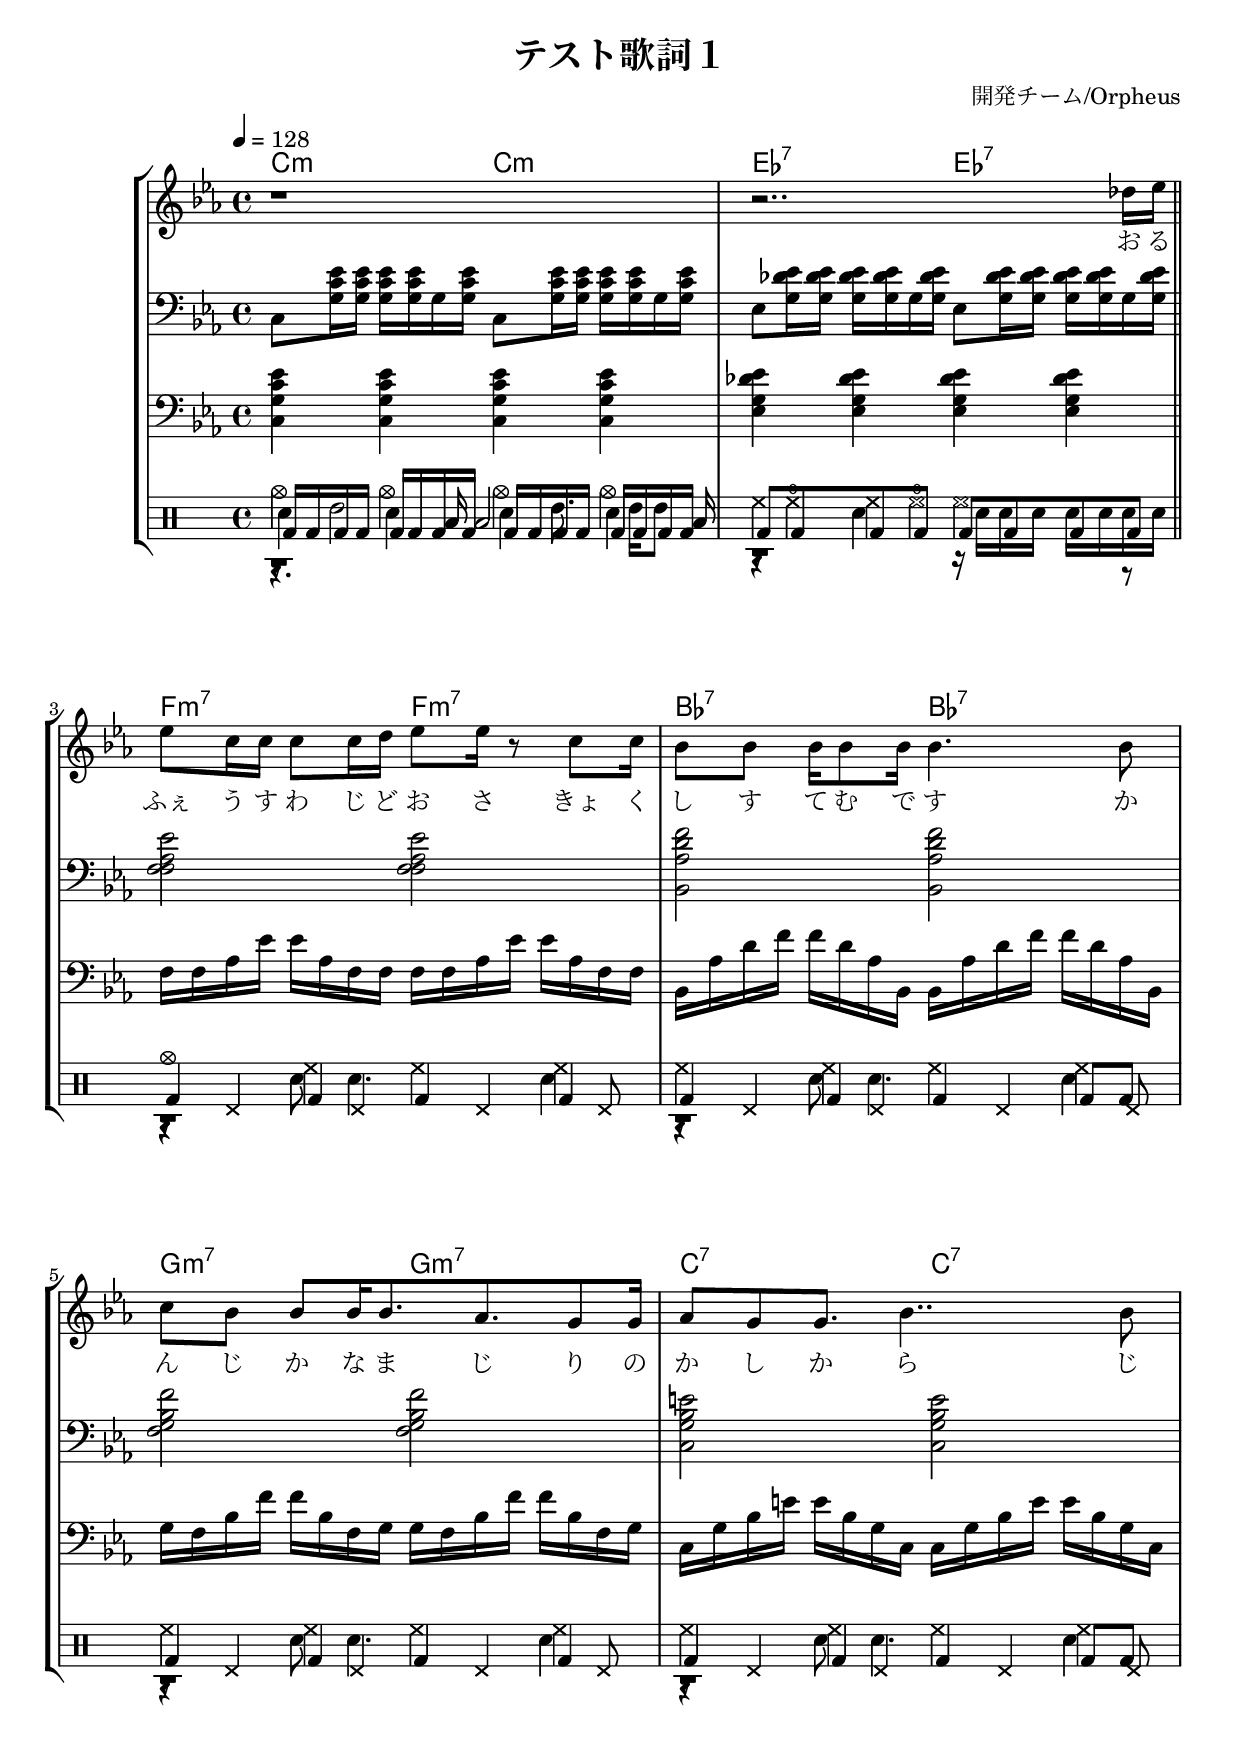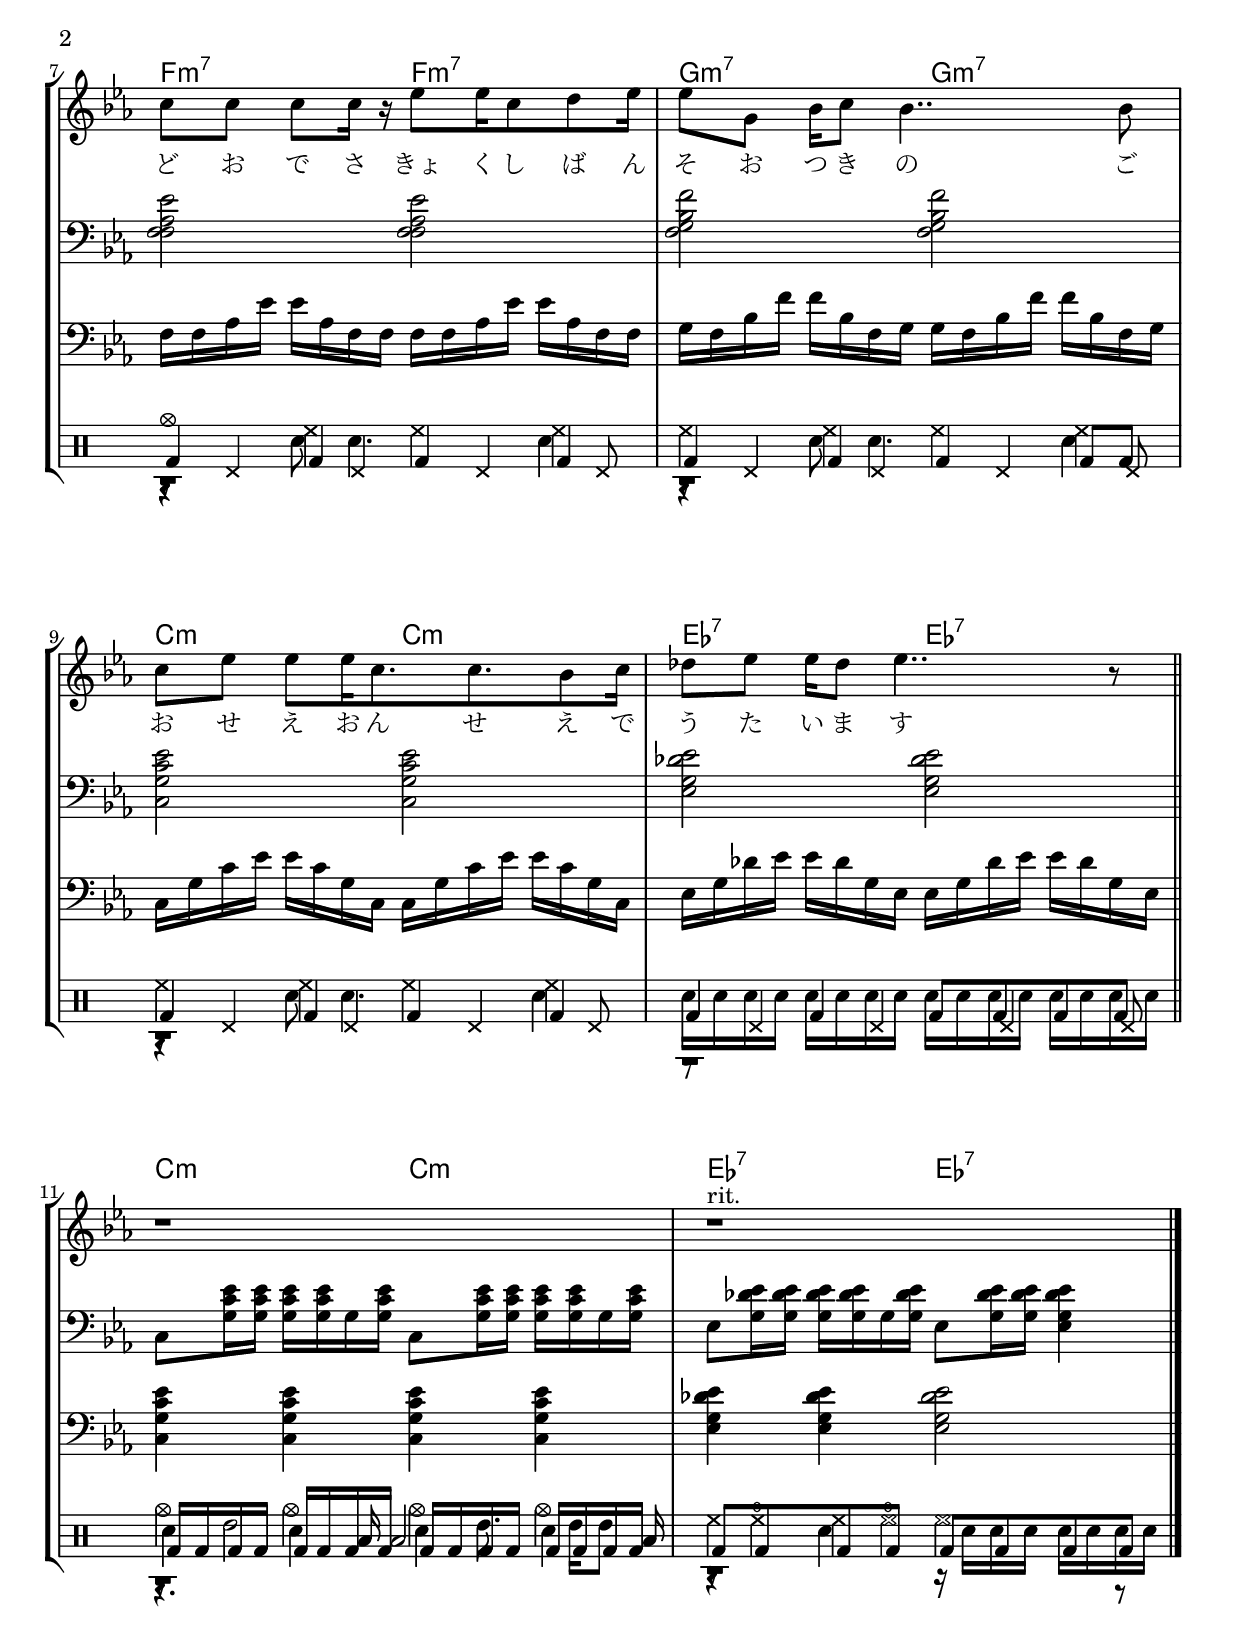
\version "2.12.1"

\header {
	title = \markup {テスト歌詞１}
	composer = \markup \center-column {開発チーム/Orpheus}
}

harmony = \chordmode {
	c2:m c:m es:7 es:7 

	f:min7 f:min7 bes:7 bes:7 g:min7 g:min7 c:7 c:7 f:min7 f:min7 g:min7 g:min7 c:m c:m es:7 es:7 

	c:m c:m es:7 es:7 
}

melody = {
	\key es \major
	\tempo 4 = 128
	r1 | r2.. 
	\set Staff.midiInstrument = #"fss0.42"
	des''16  es''16 
	es''8  c''16  c''16  c''8  c''16  d''16  es''8  es''16  r8  c''8  c''16 
	bes'8  bes'8  bes'16  bes'8  bes'16  bes'4.  bes'8 
	c''8  bes'8  bes'8  bes'16  bes'8.  as'8.  g'8  g'16 
	as'8  g'8  g'8.  bes'4..  bes'8 
	c''8  c''8  c''8  c''16  r16  es''8  es''16  c''8  d''8  es''16 
	es''8  g'8  bes'16  c''8  bes'4..  bes'8 
	c''8  es''8  es''8  es''16  c''8.  c''8.  bes'8  c''16 
	des''8  es''8  es''16  des''8  es''4..  	r8 	r1 | r1^"rit." \bar "|."
}

words = \lyricmode {
	
	お  る  ふぇ  う  す  わ  じ  ど  お  さ  きょ  く  し  す  て  む  で  す  か  ん  じ  か  な  ま  じ  り  の  か  し  か  ら  じ  ど  お  で  さ  きょ  く  し  ば  ん  そ  お  つ  き  の  ご  お  せ  え  お  ん  せ  え  で  う  た  い  ま  す  
	
}

tempochange = {
	\tempo 4 = 128
	r1 | r1 \bar "||"
	\tempo 4 = 128
	r1 | r1 | r1 | r1 | r1 | r1 | r1 | r1 \bar "||"
	\tempo 4 = 128
	r1 | \tempo 4 = 96 r2 \tempo 4 = 85 r2 \bar "|."
}

mainacc = {
	\clef bass
	\set Staff.midiInstrument = #"FX 1 (rain)"
	\key es \major
	\tempo 4 = 128
	c8 <g c' es'>16 <g c' es'>16   <g c' es'>16 <g c' es'>16   g16 <g c' es'>16
	c8 <g c' es'>16 <g c' es'>16   <g c' es'>16 <g c' es'>16   g16 <g c' es'>16
	es8 <g des' es'>16 <g des' es'>16   <g des' es'>16 <g des' es'>16   g16 <g des' es'>16
	es8 <g des' es'>16 <g des' es'>16   <g des' es'>16 <g des' es'>16   g16 <g des' es'>16
	\bar "||"

	\set Staff.midiInstrument = #"FX 1 (rain)"
	<f f as es'>2
	<f f as es'>2
	<bes, as d' f'>2
	<bes, as d' f'>2
	<g f bes f'>2
	<g f bes f'>2
	<c g bes e'>2
	<c g bes e'>2
	<f f as es'>2
	<f f as es'>2
	<g f bes f'>2
	<g f bes f'>2
	<c g c' es'>2
	<c g c' es'>2
	<es g des' es'>2
	<es g des' es'>2
	\bar "||"

	\set Staff.midiInstrument = #"FX 1 (rain)"
	c8 <g c' es'>16 <g c' es'>16   <g c' es'>16 <g c' es'>16   g16 <g c' es'>16
	c8 <g c' es'>16 <g c' es'>16   <g c' es'>16 <g c' es'>16   g16 <g c' es'>16
	es8 <g des' es'>16 <g des' es'>16   <g des' es'>16 <g des' es'>16   g16 <g des' es'>16
	es8 <g des' es'>16 <g des' es'>16 <es g des' es'>4
	\bar "|."
}

subacc = {
	\clef bass
	\set Staff.midiInstrument = #"Orchestra Hit"
	\key es \major
	\tempo 4 = 128
	<c g c' es'>4 <c g c' es'>4
	<c g c' es'>4 <c g c' es'>4
	<es g des' es'>4 <es g des' es'>4
	<es g des' es'>4 <es g des' es'>4
	\bar "||"

	\set Staff.midiInstrument = #"Trumpet"
	f16 f as es' es' as f f
	f16 f as es' es' as f f
	bes,16 as d' f' f' d' as bes,
	bes,16 as d' f' f' d' as bes,
	g16 f bes f' f' bes f g
	g16 f bes f' f' bes f g
	c16 g bes e' e' bes g c
	c16 g bes e' e' bes g c
	f16 f as es' es' as f f
	f16 f as es' es' as f f
	g16 f bes f' f' bes f g
	g16 f bes f' f' bes f g
	c16 g c' es' es' c' g c
	c16 g c' es' es' c' g c
	es16 g des' es' es' des' g es
	es16 g des' es' es' des' g es
	\bar "||"

	\set Staff.midiInstrument = #"Orchestra Hit"
	<c g c' es'>4 <c g c' es'>4
	<c g c' es'>4 <c g c' es'>4
	<es g des' es'>4 <es g des' es'>4
	<es g des' es'>2
	\bar "|."
}

percA = {
	\drummode {
	r1  |hh4 hh4 hh2  \bar "||"
	r4 hh4 hh4 hh4  |hh4 hh4 hh4 hh4  |hh4 hh4 hh4 hh4  |hh4 hh4 hh4 hh4  |r4 hh4 hh4 hh4  |hh4 hh4 hh4 hh4  |hh4 hh4 hh4 hh4  |r1  \bar "||"
	r1  |hh4 hh4 hh2  \bar "|."
	}
}

percB = {
	\drummode {
	sn4 sn4 sn4 sn4  |r4 sn4 r16 sn16 sn16 sn16 sn16 sn16 sn16 sn16  \bar "||"
	r4 sn8 sn4. sn4  |r4 sn8 sn4. sn4  |r4 sn8 sn4. sn4  |r4 sn8 sn4. sn4  |r4 sn8 sn4. sn4  |r4 sn8 sn4. sn4  |r4 sn8 sn4. sn4  |sn16 sn16 sn16 sn16 sn16 sn16 sn16 sn16 sn16 sn16 sn16 sn16 sn16 sn16 sn16 sn16  \bar "||"
	sn4 sn4 sn4 sn4  |r4 sn4 r16 sn16 sn16 sn16 sn16 sn16 sn16 sn16  \bar "|."
	}
}

percC = {
	\drummode {
	bd16 bd16 bd16 bd16 bd16 bd16 bd16 bd16 bd16 bd16 bd16 bd16 bd16 bd16 bd16 bd16  |bd8 bd8 bd8 bd8 bd8 bd8 bd8 bd8  \bar "||"
	bd4 bd4 bd4 bd4  |bd4 bd4 bd4 bd8 bd8  |bd4 bd4 bd4 bd4  |bd4 bd4 bd4 bd8 bd8  |bd4 bd4 bd4 bd4  |bd4 bd4 bd4 bd8 bd8  |bd4 bd4 bd4 bd4  |bd4 bd4 bd8 bd8 bd8 bd8  \bar "||"
	bd16 bd16 bd16 bd16 bd16 bd16 bd16 bd16 bd16 bd16 bd16 bd16 bd16 bd16 bd16 bd16  |bd8 bd8 bd8 bd8 bd8 bd8 bd8 bd8  \bar "|."
	}
}

percD = {
	\drummode {
	r1  |r8 hho4 hho2 r8  \bar "||"
	r8 hhp4 hhp4 hhp4 hhp8  |r8 hhp4 hhp4 hhp4 hhp8  |r8 hhp4 hhp4 hhp4 hhp8  |r8 hhp4 hhp4 hhp4 hhp8  |r8 hhp4 hhp4 hhp4 hhp8  |r8 hhp4 hhp4 hhp4 hhp8  |r8 hhp4 hhp4 hhp4 hhp8  |r8 hhp4 hhp4 hhp4 hhp8  \bar "||"
	r1  |r8 hho4 hho2 r8  \bar "|."
	}
}

percE = {
	\drummode {
	cymc4 cymc4 cymc4 cymc4  |r1 \bar "||"
	cymc1  |r1 |r1 |r1 |cymc1  |r1 |r1 |r1 \bar "||"
	cymc4 cymc4 cymc4 cymc4  |r1 \bar "|."
	}
}

percF = {
	\drummode {
	r8 tommh2 tommh8. tommh16 tommh8  |r1 \bar "||"
	r1 | r1 | r1 | r1 | r1 | r1 | r1 | r1 \bar "||"
	r8 tommh2 tommh8. tommh16 tommh8  |r1 \bar "|."
	}
}

percG = {
	\drummode {
	r4. toml16 toml2 toml16  |r1 \bar "||"
	r1 | r1 | r1 | r1 | r1 | r1 | r1 | r1 \bar "||"
	r4. toml16 toml2 toml16  |r1 \bar "|."
	}
}

\score {
	<<
		\new StaffGroup <<
			\new ChordNames {\harmony}
			\new Voice = "melody" {\melody}
			\new Lyrics \lyricsto "melody" \words
			\new Staff = "mainacc" {\mainacc}
			\new Staff = "subacc" {\subacc}
			\new DrumStaff <<
				\new DrumVoice {\percA}
				\new DrumVoice {\percB}
				\new DrumVoice {\percC}
				\new DrumVoice {\percD}
				\new DrumVoice {\percE}
				\new DrumVoice {\percF}
				\new DrumVoice {\percG}
			>>
		>>
	>>
	\layout { }
}
